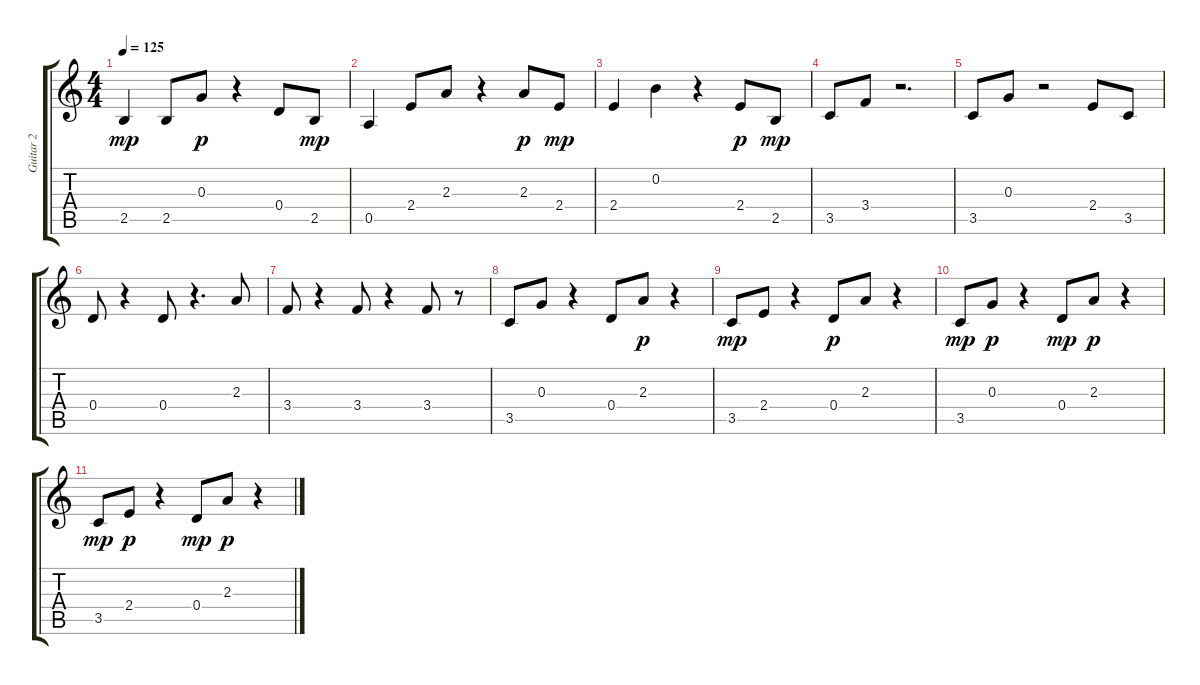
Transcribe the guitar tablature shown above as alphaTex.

\track ("Guitar 2" "Guitar 2") {instrument acousticguitarsteel}
\staff {score tabs}
\tuning (E4 B3 G3 D3 A2 E2) {hide}
\ts (4 4)
\tempo 125
\clef g2
\ks c
2.5.4{dy mp} 2.5.8 0.3.8{dy p} r.4 0.4.8 2.5.8{dy mp} |
0.5.4 2.4.8 2.3.8 r.4 2.3.8{dy p} 2.4.8{dy mp} |
2.4.4 0.2.4 r.4 2.4.8{dy p} 2.5.8{dy mp} |
3.5.8 3.4.8 r.2{d} |
3.5.8 0.3.8 r.2 2.4.8 3.5.8 |
0.4.8 r.4 0.4.8 r.4{d} 2.3.8 |
3.4.8 r.4 3.4.8 r.4 3.4.8 r.8 |
3.5.8 0.3.8 r.4 0.4.8 2.3.8{dy p} r.4 |
3.5.8{dy mp} 2.4.8 r.4 0.4.8{dy p} 2.3.8 r.4 |
3.5.8{dy mp} 0.3.8{dy p} r.4 0.4.8{dy mp} 2.3.8{dy p} r.4 |
3.5.8{dy mp} 2.4.8{dy p} r.4 0.4.8{dy mp} 2.3.8{dy p} r.4
